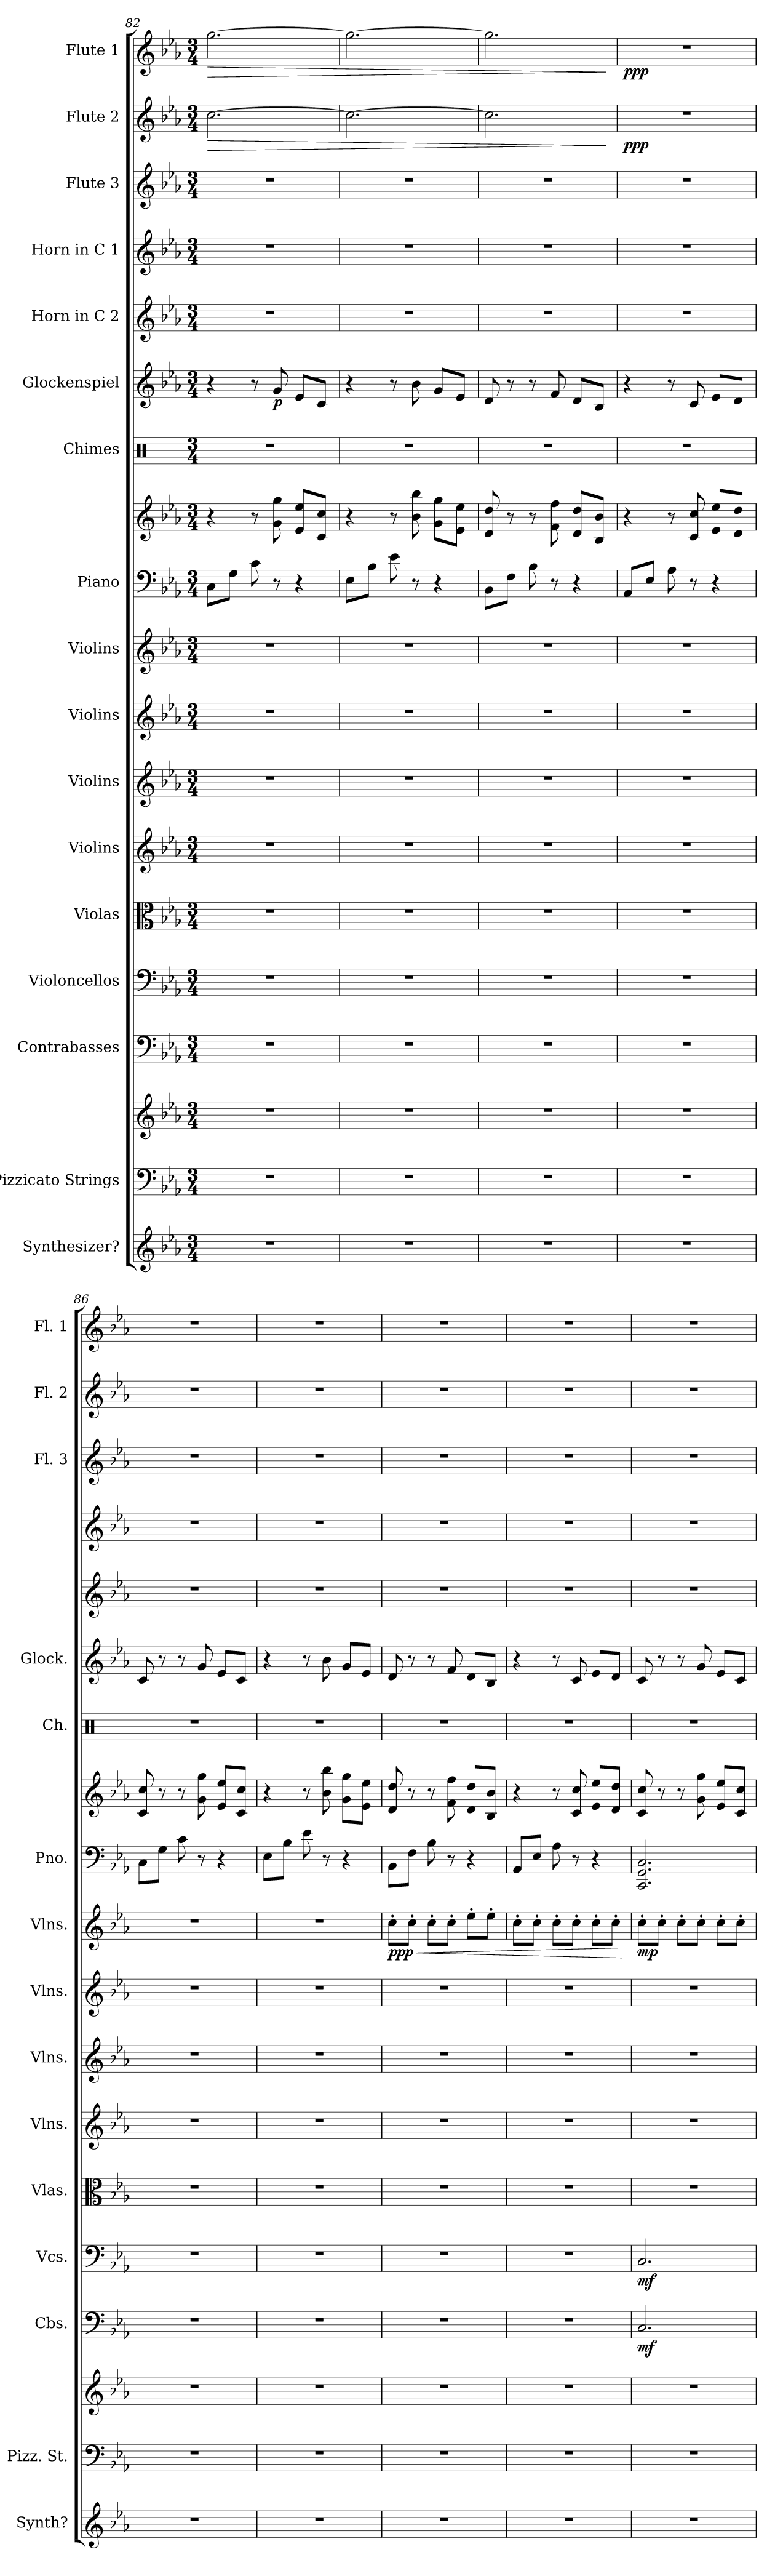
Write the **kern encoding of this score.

**kern	**kern	**kern	**kern	**dynam	**kern	**dynam	**kern	**kern	**kern	**kern	**kern	**dynam	**kern	**kern	**kern	**kern	**dynam	**kern	**kern	**kern	**kern	**dynam	**kern	**dynam
*part17	*part16	*part16	*part15	*part15	*part14	*part14	*part13	*part12	*part11	*part10	*part9	*part9	*part8	*part8	*part7	*part6	*part6	*part5	*part4	*part3	*part2	*part2	*part1	*part1
*staff19	*staff18	*staff17	*staff16	*staff16	*staff15	*staff15	*staff14	*staff13	*staff12	*staff11	*staff10	*staff10	*staff9	*staff8	*staff7	*staff6	*staff6	*staff5	*staff4	*staff3	*staff2	*staff2	*staff1	*staff1
*I"Synthesizer?	*I"Pizzicato Strings	*	*I"Contrabasses	*	*I"Violoncellos	*	*I"Violas	*I"Violins	*I"Violins	*I"Violins	*I"Violins	*	*I"Piano	*	*I"Chimes	*I"Glockenspiel	*	*I"Horn in C 2	*I"Horn in C 1	*I"Flute 3	*I"Flute 2	*	*I"Flute 1	*
*I'Synth?	*I'Pizz. St.	*	*I'Cbs.	*	*I'Vcs.	*	*I'Vlas.	*I'Vlns.	*I'Vlns.	*I'Vlns.	*I'Vlns.	*	*I'Pno.	*	*I'Ch.	*I'Glock.	*	*	*	*I'Fl. 3	*I'Fl. 2	*	*I'Fl. 1	*
!!LO:PB:g=z
*clefG2	*clefF4	*clefG2	*clefF4	*	*clefF4	*	*clefC3	*clefG2	*clefG2	*clefG2	*clefG2	*	*clefF4	*clefG2	*clefX	*clefG2	*	*clefG2	*clefG2	*clefG2	*clefG2	*	*clefG2	*
*	*	*	*ITrd7c12	*	*	*	*	*	*	*	*	*	*	*	*	*ITrd-14c-24	*	*ITrd7c12	*ITrd7c12	*	*	*	*	*
*k[b-e-a-]	*k[b-e-a-]	*k[b-e-a-]	*k[b-e-a-]	*	*k[b-e-a-]	*	*k[b-e-a-]	*k[b-e-a-]	*k[b-e-a-]	*k[b-e-a-]	*k[b-e-a-]	*	*k[b-e-a-]	*k[b-e-a-]	*k[]	*k[b-e-a-]	*	*k[b-e-a-]	*k[b-e-a-]	*k[b-e-a-]	*k[b-e-a-]	*	*k[b-e-a-]	*
*M3/4	*M3/4	*M3/4	*M3/4	*	*M3/4	*	*M3/4	*M3/4	*M3/4	*M3/4	*M3/4	*	*M3/4	*M3/4	*M3/4	*M3/4	*	*M3/4	*M3/4	*M3/4	*M3/4	*	*M3/4	*
=82	=82	=82	=82	=82	=82	=82	=82	=82	=82	=82	=82	=82	=82	=82	=82	=82	=82	=82	=82	=82	=82	=82	=82	=82
!	!	!	!	!	!	!	!	!	!	!	!	!	!	!	!	!	!	!	!	!	!	!LO:HP:b	!	!LO:HP:b
2.r	2.r	2.r	2.r	.	2.r	.	2.r	2.r	2.r	2.r	2.r	.	8C\L	4r	2.r	4r	.	2.r	2.r	2.r	[2.cc\	>	[2.gg\	>
.	.	.	.	.	.	.	.	.	.	.	.	.	8G\J	.	.	.	.	.	.	.	.	.	.	.
.	.	.	.	.	.	.	.	.	.	.	.	.	8c\	8r	.	8r	.	.	.	.	.	.	.	.
!	!	!	!	!	!	!	!	!	!	!	!	!	!	!	!	!	!LO:DY:b	!	!	!	!	!	!	!
.	.	.	.	.	.	.	.	.	.	.	.	.	8r	8g\ 8gg\	.	8ggg/	p	.	.	.	.	.	.	.
.	.	.	.	.	.	.	.	.	.	.	.	.	4r	8e-/ 8ee-/L	.	8eee-/L	.	.	.	.	.	.	.	.
.	.	.	.	.	.	.	.	.	.	.	.	.	.	8c/ 8cc/J	.	8ccc/J	.	.	.	.	.	.	.	.
=83	=83	=83	=83	=83	=83	=83	=83	=83	=83	=83	=83	=83	=83	=83	=83	=83	=83	=83	=83	=83	=83	=83	=83	=83
2.r	2.r	2.r	2.r	.	2.r	.	2.r	2.r	2.r	2.r	2.r	.	8E-\L	4r	2.r	4r	.	2.r	2.r	2.r	2.cc\_	.	2.gg\_	.
.	.	.	.	.	.	.	.	.	.	.	.	.	8B-\J	.	.	.	.	.	.	.	.	.	.	.
.	.	.	.	.	.	.	.	.	.	.	.	.	8e-\	8r	.	8r	.	.	.	.	.	.	.	.
.	.	.	.	.	.	.	.	.	.	.	.	.	8r	8b-\ 8bb-\	.	8bbb-\	.	.	.	.	.	.	.	.
.	.	.	.	.	.	.	.	.	.	.	.	.	4r	8g\ 8gg\L	.	8ggg/L	.	.	.	.	.	.	.	.
.	.	.	.	.	.	.	.	.	.	.	.	.	.	8e-\ 8ee-\J	.	8eee-/J	.	.	.	.	.	.	.	.
=84	=84	=84	=84	=84	=84	=84	=84	=84	=84	=84	=84	=84	=84	=84	=84	=84	=84	=84	=84	=84	=84	=84	=84	=84
2.r	2.r	2.r	2.r	.	2.r	.	2.r	2.r	2.r	2.r	2.r	.	8BB-\L	8d/ 8dd/	2.r	8ddd/	.	2.r	2.r	2.r	2.cc\]	.	2.gg\]	.
.	.	.	.	.	.	.	.	.	.	.	.	.	8F\J	8r	.	8r	.	.	.	.	.	.	.	.
.	.	.	.	.	.	.	.	.	.	.	.	.	8B-\	8r	.	8r	.	.	.	.	.	.	.	.
.	.	.	.	.	.	.	.	.	.	.	.	.	8r	8f\ 8ff\	.	8fff/	.	.	.	.	.	.	.	.
.	.	.	.	.	.	.	.	.	.	.	.	.	4r	8d/ 8dd/L	.	8ddd/L	.	.	.	.	.	.	.	.
.	.	.	.	.	.	.	.	.	.	.	.	.	.	8B-/ 8b-/J	.	8bb-/J	.	.	.	.	.	.	.	.
.	.	.	.	.	.	.	.	.	.	.	.	.	.	.	.	.	.	.	.	.	.	]	.	]
=85	=85	=85	=85	=85	=85	=85	=85	=85	=85	=85	=85	=85	=85	=85	=85	=85	=85	=85	=85	=85	=85	=85	=85	=85
!	!	!	!	!	!	!	!	!	!	!	!	!	!	!	!	!	!	!	!	!	!	!LO:DY:b	!	!LO:DY:b
2.r	2.r	2.r	2.r	.	2.r	.	2.r	2.r	2.r	2.r	2.r	.	8AA-/L	4r	2.r	4r	.	2.r	2.r	2.r	2.r	ppp	2.r	ppp
.	.	.	.	.	.	.	.	.	.	.	.	.	8E-/J	.	.	.	.	.	.	.	.	.	.	.
.	.	.	.	.	.	.	.	.	.	.	.	.	8A-\	8r	.	8r	.	.	.	.	.	.	.	.
.	.	.	.	.	.	.	.	.	.	.	.	.	8r	8c/ 8cc/	.	8ccc/	.	.	.	.	.	.	.	.
.	.	.	.	.	.	.	.	.	.	.	.	.	4r	8e-/ 8ee-/L	.	8eee-/L	.	.	.	.	.	.	.	.
.	.	.	.	.	.	.	.	.	.	.	.	.	.	8d/ 8dd/J	.	8ddd/J	.	.	.	.	.	.	.	.
!!LO:LB:g=z
=86	=86	=86	=86	=86	=86	=86	=86	=86	=86	=86	=86	=86	=86	=86	=86	=86	=86	=86	=86	=86	=86	=86	=86	=86
2.r	2.r	2.r	2.r	.	2.r	.	2.r	2.r	2.r	2.r	2.r	.	8C\L	8c/ 8cc/	2.r	8ccc/	.	2.r	2.r	2.r	2.r	.	2.r	.
.	.	.	.	.	.	.	.	.	.	.	.	.	8G\J	8r	.	8r	.	.	.	.	.	.	.	.
.	.	.	.	.	.	.	.	.	.	.	.	.	8c\	8r	.	8r	.	.	.	.	.	.	.	.
.	.	.	.	.	.	.	.	.	.	.	.	.	8r	8g\ 8gg\	.	8ggg/	.	.	.	.	.	.	.	.
.	.	.	.	.	.	.	.	.	.	.	.	.	4r	8e-/ 8ee-/L	.	8eee-/L	.	.	.	.	.	.	.	.
.	.	.	.	.	.	.	.	.	.	.	.	.	.	8c/ 8cc/J	.	8ccc/J	.	.	.	.	.	.	.	.
=87	=87	=87	=87	=87	=87	=87	=87	=87	=87	=87	=87	=87	=87	=87	=87	=87	=87	=87	=87	=87	=87	=87	=87	=87
2.r	2.r	2.r	2.r	.	2.r	.	2.r	2.r	2.r	2.r	2.r	.	8E-\L	4r	2.r	4r	.	2.r	2.r	2.r	2.r	.	2.r	.
.	.	.	.	.	.	.	.	.	.	.	.	.	8B-\J	.	.	.	.	.	.	.	.	.	.	.
.	.	.	.	.	.	.	.	.	.	.	.	.	8e-\	8r	.	8r	.	.	.	.	.	.	.	.
.	.	.	.	.	.	.	.	.	.	.	.	.	8r	8b-\ 8bb-\	.	8bbb-\	.	.	.	.	.	.	.	.
.	.	.	.	.	.	.	.	.	.	.	.	.	4r	8g\ 8gg\L	.	8ggg/L	.	.	.	.	.	.	.	.
.	.	.	.	.	.	.	.	.	.	.	.	.	.	8e-\ 8ee-\J	.	8eee-/J	.	.	.	.	.	.	.	.
=88	=88	=88	=88	=88	=88	=88	=88	=88	=88	=88	=88	=88	=88	=88	=88	=88	=88	=88	=88	=88	=88	=88	=88	=88
!	!	!	!	!	!	!	!	!	!	!	!	!LO:HP:b	!	!	!	!	!	!	!	!	!	!	!	!
!	!	!	!	!	!	!	!	!	!	!	!	!LO:DY:n=1:b	!	!	!	!	!	!	!	!	!	!	!	!
2.r	2.r	2.r	2.r	.	2.r	.	2.r	2.r	2.r	2.r	8cc'\L	< ppp	8BB-\L	8d/ 8dd/	2.r	8ddd/	.	2.r	2.r	2.r	2.r	.	2.r	.
.	.	.	.	.	.	.	.	.	.	.	8cc'\J	.	8F\J	8r	.	8r	.	.	.	.	.	.	.	.
.	.	.	.	.	.	.	.	.	.	.	8cc'\L	.	8B-\	8r	.	8r	.	.	.	.	.	.	.	.
.	.	.	.	.	.	.	.	.	.	.	8cc'\J	.	8r	8f\ 8ff\	.	8fff/	.	.	.	.	.	.	.	.
.	.	.	.	.	.	.	.	.	.	.	8ee-'\L	.	4r	8d/ 8dd/L	.	8ddd/L	.	.	.	.	.	.	.	.
.	.	.	.	.	.	.	.	.	.	.	8ee-'\J	.	.	8B-/ 8b-/J	.	8bb-/J	.	.	.	.	.	.	.	.
=89	=89	=89	=89	=89	=89	=89	=89	=89	=89	=89	=89	=89	=89	=89	=89	=89	=89	=89	=89	=89	=89	=89	=89	=89
2.r	2.r	2.r	2.r	.	2.r	.	2.r	2.r	2.r	2.r	8cc'\L	.	8AA-/L	4r	2.r	4r	.	2.r	2.r	2.r	2.r	.	2.r	.
.	.	.	.	.	.	.	.	.	.	.	8cc'\J	.	8E-/J	.	.	.	.	.	.	.	.	.	.	.
.	.	.	.	.	.	.	.	.	.	.	8cc'\L	.	8A-\	8r	.	8r	.	.	.	.	.	.	.	.
.	.	.	.	.	.	.	.	.	.	.	8cc'\J	.	8r	8c/ 8cc/	.	8ccc/	.	.	.	.	.	.	.	.
.	.	.	.	.	.	.	.	.	.	.	8cc'\L	.	4r	8e-/ 8ee-/L	.	8eee-/L	.	.	.	.	.	.	.	.
.	.	.	.	.	.	.	.	.	.	.	8cc'\J	.	.	8d/ 8dd/J	.	8ddd/J	.	.	.	.	.	.	.	.
.	.	.	.	.	.	.	.	.	.	.	.	[	.	.	.	.	.	.	.	.	.	.	.	.
!!LO:PB:g=z
=90	=90	=90	=90	=90	=90	=90	=90	=90	=90	=90	=90	=90	=90	=90	=90	=90	=90	=90	=90	=90	=90	=90	=90	=90
!	!	!	!	!LO:DY:b	!	!LO:DY:b	!	!	!	!	!	!LO:DY:b	!	!	!	!	!	!	!	!	!	!	!	!
2.r	2.r	2.r	2.CC/	mf	2.C/	mf	2.r	2.r	2.r	2.r	8cc'\L	mp	2.CC/ 2.GG/ 2.C/	8c/ 8cc/	2.r	8ccc/	.	2.r	2.r	2.r	2.r	.	2.r	.
.	.	.	.	.	.	.	.	.	.	.	8cc'\J	.	.	8r	.	8r	.	.	.	.	.	.	.	.
.	.	.	.	.	.	.	.	.	.	.	8cc'\L	.	.	8r	.	8r	.	.	.	.	.	.	.	.
.	.	.	.	.	.	.	.	.	.	.	8cc'\J	.	.	8g\ 8gg\	.	8ggg/	.	.	.	.	.	.	.	.
.	.	.	.	.	.	.	.	.	.	.	8cc'\L	.	.	8e-/ 8ee-/L	.	8eee-/L	.	.	.	.	.	.	.	.
.	.	.	.	.	.	.	.	.	.	.	8cc'\J	.	.	8c/ 8cc/J	.	8ccc/J	.	.	.	.	.	.	.	.
=	=	=	=	=	=	=	=	=	=	=	=	=	=	=	=	=	=	=	=	=	=	=	=	=
*-	*-	*-	*-	*-	*-	*-	*-	*-	*-	*-	*-	*-	*-	*-	*-	*-	*-	*-	*-	*-	*-	*-	*-	*-
